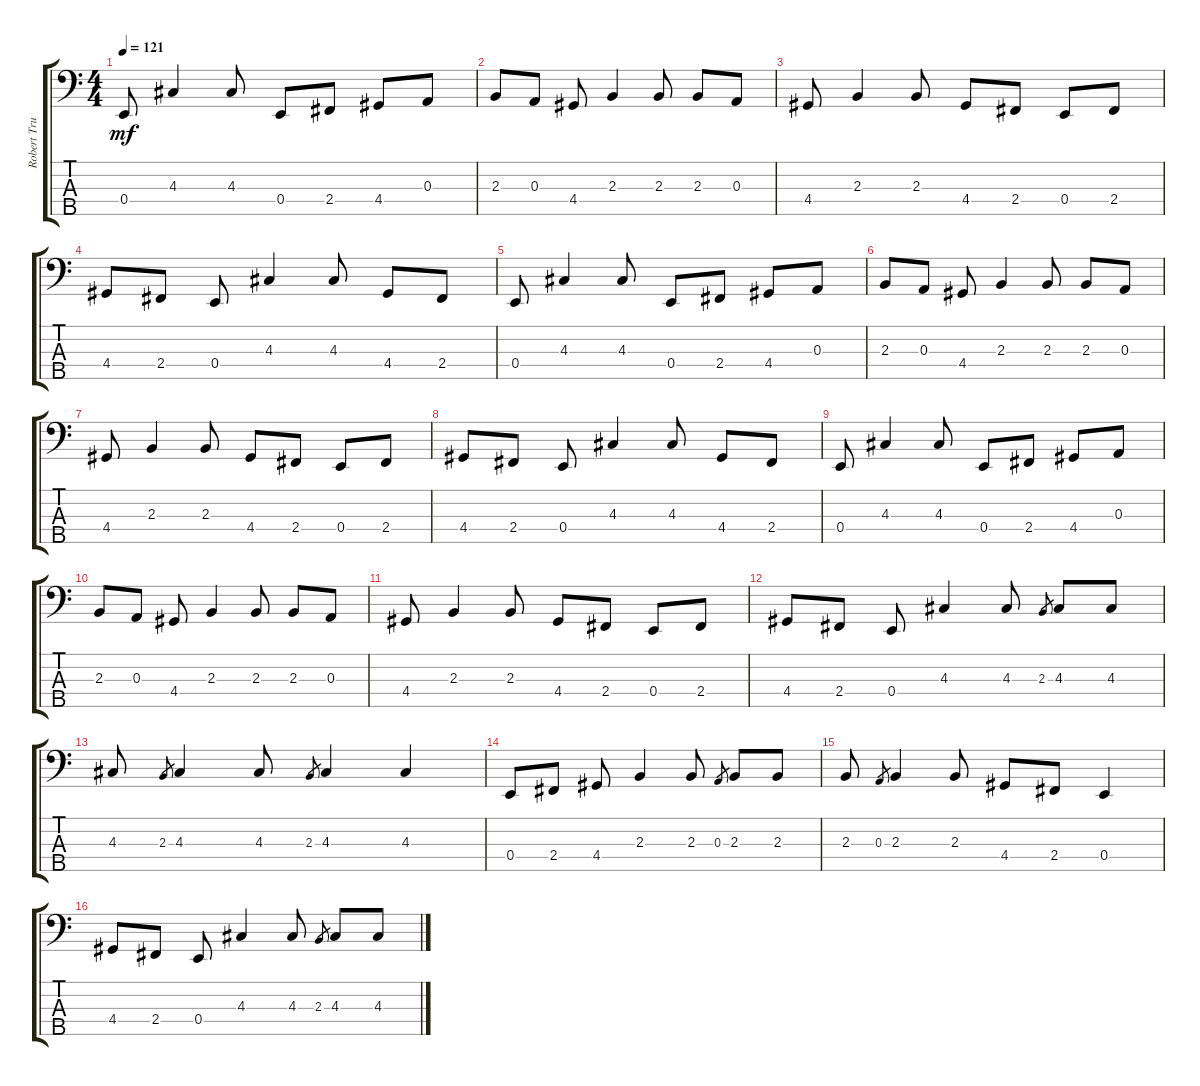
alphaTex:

\track ("Robert Trujillo" "Robert Tru") {instrument electricbassfinger}
\staff {score tabs}
\tuning (G2 D2 A1 E1 B0) {hide}
\ts (4 4)
\tempo 121
\clef f4
\ks c
0.4.8{dy mf} 4.3.4 4.3.8 0.4.8 2.4.8 4.4.8 0.3.8 |
2.3.8 0.3.8 4.4.8 2.3.4 2.3.8 2.3.8 0.3.8 |
4.4.8 2.3.4 2.3.8 4.4.8 2.4.8 0.4.8 2.4.8 |
4.4.8 2.4.8 0.4.8 4.3.4 4.3.8 4.4.8 2.4.8 |
0.4.8 4.3.4 4.3.8 0.4.8 2.4.8 4.4.8 0.3.8 |
2.3.8 0.3.8 4.4.8 2.3.4 2.3.8 2.3.8 0.3.8 |
4.4.8 2.3.4 2.3.8 4.4.8 2.4.8 0.4.8 2.4.8 |
4.4.8 2.4.8 0.4.8 4.3.4 4.3.8 4.4.8 2.4.8 |
0.4.8 4.3.4 4.3.8 0.4.8 2.4.8 4.4.8 0.3.8 |
2.3.8 0.3.8 4.4.8 2.3.4 2.3.8 2.3.8 0.3.8 |
4.4.8 2.3.4 2.3.8 4.4.8 2.4.8 0.4.8 2.4.8 |
4.4.8 2.4.8 0.4.8 4.3.4 4.3.8 2.3.8{gr} 4.3.8 4.3.8 |
4.3.8 2.3.8{gr} 4.3.4 4.3.8 2.3.8{gr} 4.3.4 4.3.4 |
0.4.8 2.4.8 4.4.8 2.3.4 2.3.8 0.3.8{gr} 2.3.8 2.3.8 |
2.3.8 0.3.8{gr} 2.3.4 2.3.8 4.4.8 2.4.8 0.4.4 |
4.4.8 2.4.8 0.4.8 4.3.4 4.3.8 2.3.8{gr} 4.3.8 4.3.8
